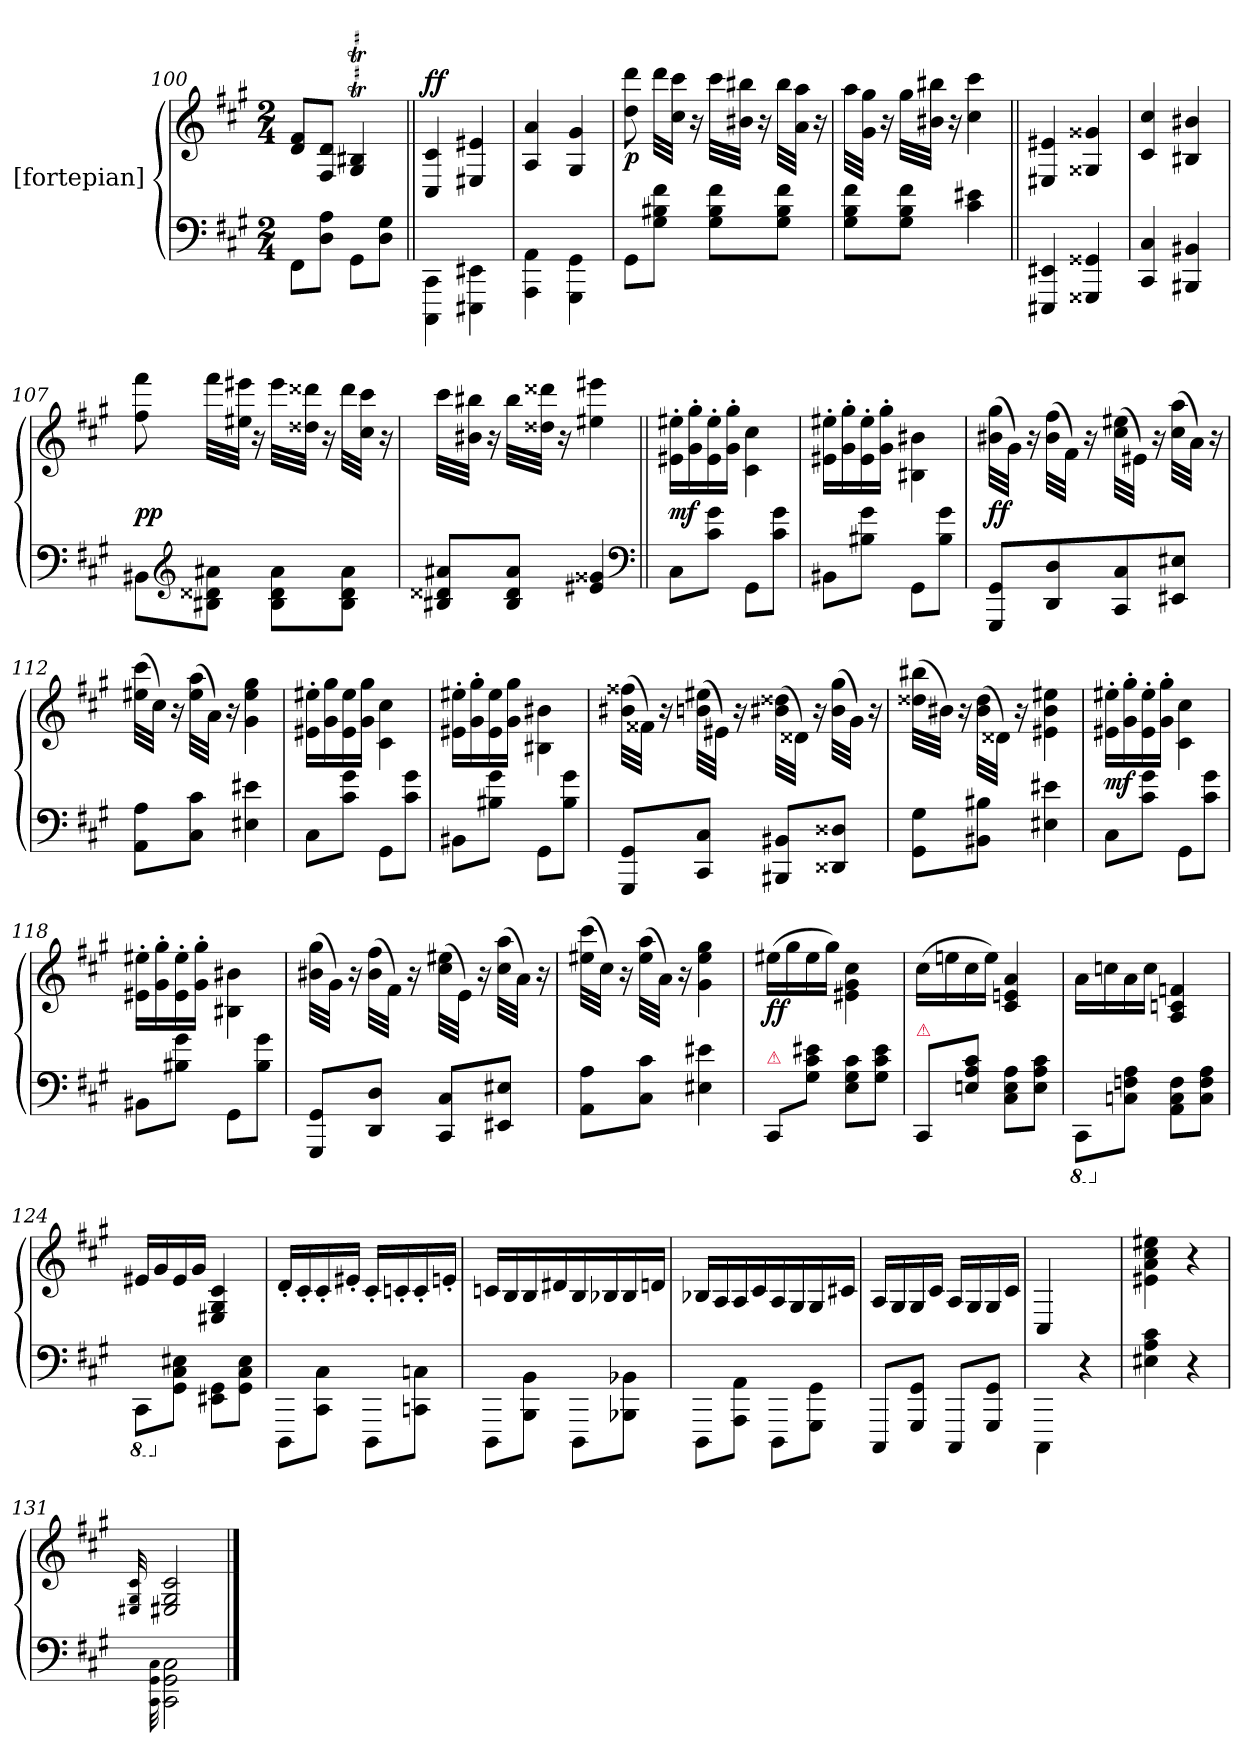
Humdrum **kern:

**kern	**kern	**dynam
*part2	*part1	*part1
*staff2	*staff1	*staff1
*I"[fortepian]	*I"[fortepian]	*
*clefF4	*clefG2	*
*k[f#c#g#]	*k[f#c#g#]	*
*M2/4	*M2/4	*
=100	=100	=100
8FF#\L	8d/ 8f#/L	.
8D\ 8A\J	8F#/ 8d/J	.
8GG#\L	4G#T/ 4B#XT/	.
8D\ 8G#\J	.	.
=101||	=101||	=101||
!	!	!LO:DY:a
4CCC#\ 4CC#\	4C#/ 4c#/	ff
4EEE#X\ 4EE#X\	4E#X/ 4e#X/	.
=102	=102	=102
4AAA\ 4AA\	4A/ 4a/	.
4GGG#\ 4GG#\	4G#/ 4g#/	.
=103	=103	=103
8GG#\L	8dd\ 8ddd\	p
8G#\ 8B#X\ 8f#\J	32ddd\LLL	.
.	32cc#\ 32ccc#\JJJ	.
.	16r	.
8G#\ 8B#\ 8f#\L	32ccc#\LLL	.
.	32b#X\ 32bb#X\JJJ	.
.	16r	.
8G#\ 8B#\ 8f#\J	32bb#\LLL	.
.	32a\ 32aa\JJJ	.
.	16r	.
=104	=104	=104
8G#\ 8B\ 8f#\L	32aa\LLL	.
.	32g#\ 32gg#\JJJ	.
.	16r	.
8G#\ 8B\ 8f#\J	32gg#\LLL	.
.	32b#X\ 32bb#X\JJJ	.
.	16r	.
4c#\ 4e#X\	4cc#\ 4ccc#\	.
=105||	=105||	=105||
4EEE#X/ 4EE#X/	4E#X/ 4e#X/	.
4GGG##X/ 4GG##X/	4G##X/ 4g##X/	.
=106	=106	=106
4CC#/ 4C#/	4c#/ 4cc#/	.
4BBB#X/ 4BB#X/	4B#X/ 4b#X/	.
=107	=107	=107
8BB#X\L	8ff#\ 8fff#\	pp
*clefG2	*	*
8B#X\ 8d##X\ 8a#X\J	32fff#\LLL	.
.	32ee#X\ 32eee#X\JJJ	.
.	16r	.
8B#\ 8d##\ 8a#\L	32eee#\LLL	.
.	32dd##X\ 32ddd##X\JJJ	.
.	16r	.
8B#\ 8d##\ 8a#\J	32ddd##\LLL	.
.	32cc#\ 32ccc#\JJJ	.
.	16r	.
=108	=108	=108
8B#X/ 8d##X/ 8a#X/L	32ccc#\LLL	.
.	32b#X\ 32bb#X\JJJ	.
.	16r	.
8B#/ 8d##/ 8a#/J	32bb#\LLL	.
.	32dd##X\ 32ddd##X\JJJ	.
.	16r	.
4e#X/ 4g##X/	4ee#X\ 4eee#X\	.
*clefF4	*	*
=109||	=109||	=109||
8C#\L	16e#X'\ 16ee#X'\LL	mf
.	16g#'\ 16gg#'\	.
8c#\ 8g#\J	16e#'\ 16ee#'\	.
.	16g#'\ 16gg#'\JJ	.
8GG#\L	4c#\ 4cc#\	.
8c#\ 8g#\J	.	.
=110	=110	=110
8BB#X\L	16e#X'\ 16ee#X'\LL	.
.	16g#'\ 16gg#'\	.
8B#X\ 8g#\J	16e#'\ 16ee#'\	.
.	16g#'\ 16gg#'\JJ	.
8GG#\L	4B#X\ 4b#X\	.
8B#\ 8g#\J	.	.
=111	=111	=111
8GGG#/ 8GG#/L	(32b#X\ 32gg#\LLL	ff
.	32g#\JJJ)	.
.	16r	.
8DD/ 8D/	(32b#\ 32ff#\LLL	.
.	32f#\JJJ)	.
.	16r	.
8CC#/ 8C#/	(32cc#\ 32ee#X\LLL	.
.	32e#X\JJJ)	.
.	16r	.
8EE#X/ 8E#X/J	(32cc#\ 32aa\LLL	.
.	32a\JJJ)	.
.	16r	.
=112	=112	=112
8AA\ 8A\L	(32ee#X\ 32ccc#\LLL	.
.	32cc#\JJJ)	.
.	16r	.
8C#\ 8c#\J	(32ee#\ 32aa\LLL	.
.	32a\JJJ)	.
.	16r	.
4E#X\ 4e#X\	4g#\ 4ee#\ 4gg#\	.
=113	=113	=113
8C#\L	16e#X'\ 16ee#X'\LL	.
.	16g#\ 16gg#\	.
8c#\ 8g#\J	16e#\ 16ee#\	.
.	16g#\ 16gg#\JJ	.
8GG#\L	4c#\ 4cc#\	.
8c#\ 8g#\J	.	.
=114	=114	=114
8BB#X\L	16e#X'\ 16ee#X'\LL	.
.	16g#'\ 16gg#'\	.
8B#X\ 8g#\J	16e#\ 16ee#\	.
.	16g#\ 16gg#\JJ	.
8GG#\L	4B#X\ 4b#X\	.
8B#\ 8g#\J	.	.
=115	=115	=115
8GGG#/ 8GG#/L	(32b#X\ 32ff##X\LLL	.
.	32f##X\JJJ)	.
.	16r	.
8CC#/ 8C#/J	(32bn\ 32ee#X\LLL	.
.	32e#X\JJJ)	.
.	16r	.
8BBB#X/ 8BB#X/L	(32b#X\ 32dd##X\LLL	.
.	32d##X\JJJ)	.
.	16r	.
8DD##X/ 8D##X/J	(32b#\ 32gg#\LLL	.
.	32g#\JJJ)	.
.	16r	.
=116	=116	=116
8GG#\ 8G#\L	(32dd##X\ 32bb#X\LLL	.
.	32b#X\JJJ)	.
.	16r	.
8BB#X\ 8B#X\J	(32b#\ 32dd##\LLL	.
.	32d##X\JJJ)	.
.	16r	.
4E#X\ 4e#X\	4e#X\ 4b#\ 4ee#X\	.
=117	=117	=117
8C#\L	16e#X'\ 16ee#X'\LL	mf
.	16g#'\ 16gg#'\	.
8c#\ 8g#\J	16e#'\ 16ee#'\	.
.	16g#'\ 16gg#'\JJ	.
8GG#\L	4c#\ 4cc#\	.
8c#\ 8g#\J	.	.
=118	=118	=118
8BB#X\L	16e#X'\ 16ee#X'\LL	.
.	16g#'\ 16gg#'\	.
8B#X\ 8g#\J	16e#'\ 16ee#'\	.
.	16g#'\ 16gg#'\JJ	.
8GG#\L	4B#X\ 4b#X\	.
8B#\ 8g#\J	.	.
=119	=119	=119
8GGG#/ 8GG#/L	(32b#X\ 32gg#\LLL	.
.	32g#\JJJ)	.
.	16r	.
8DD/ 8D/J	(32b#\ 32ff#\LLL	.
.	32f#\JJJ)	.
.	16r	.
8CC#/ 8C#/L	(32cc#\ 32ee#X\LLL	.
.	32e\JJJ)	.
.	16r	.
8EE#X/ 8E#X/J	(32cc#\ 32aa\LLL	.
.	32a\JJJ)	.
.	16r	.
=120	=120	=120
8AA\ 8A\L	(32ee#X\ 32ccc#\LLL	.
.	32cc#\JJJ)	.
.	16r	.
8C#\ 8c#\J	(32ee#\ 32aa\LLL	.
.	32a\JJJ)	.
.	16r	.
4E#X\ 4e#X\	4g#\ 4ee#\ 4gg#\	.
=121	=121	=121
!LO:TX:a:color=crimson:t=⚠	!	!
8CC#/L	(16ee#X\LL	ff
.	16gg#\	.
8G#\ 8c#\ 8e#X\J	16ee#\	.
.	16gg#\JJ)	.
8E\ 8G#\ 8c#\L	4e#X\ 4g#\ 4cc#\	.
8G#\ 8c#\ 8e#\J	.	.
=122	=122	=122
!LO:TX:a:color=crimson:t=⚠	!	!
8CC#/L	(16cc#\LL	.
.	16een\	.
8En\ 8A\ 8c#\J	16cc#\	.
.	16ee\JJ)	.
8C#\ 8E\ 8A\L	4c#/ 4en/ 4a/	.
8E\ 8A\ 8c#\J	.	.
=123	=123	=123
*8ba	*	*
8CCC#\L	16a\LL	.
.	16ccn\	.
*X8ba	*	*
8Cn\ 8Fn\ 8A\J	16a\	.
.	16cc\JJ	.
8AA\ 8C\ 8F\L	4A/ 4cn/ 4fn/	.
8C\ 8F\ 8A\J	.	.
=124	=124	=124
*8ba	*	*
8CCC#\L	16e#X/LL	.
.	16g#/	.
*X8ba	*	*
8GG#\ 8C#\ 8E#X\J	16e#/	.
.	16g#/JJ	.
8EE#X\ 8GG#\L	4E#X/ 4G#/ 4c#/	.
8GG#\ 8C#\ 8E#\J	.	.
=125	=125	=125
8DDD\L	16d'/LL	.
.	16c#'/	.
8CC#\ 8C#\J	16c#'/	.
.	16e#X'/JJ	.
8DDD\L	16c#'/LL	.
.	16cn'/	.
8CCn\ 8Cn\J	16c'/	.
.	16en'/JJ	.
=126	=126	=126
8DDD\L	16cn/LL	.
.	16B/	.
8BBB\ 8BB\J	16B/	.
.	16d#X/	.
8DDD\L	16B/	.
.	16B-X/	.
8BBB-X\ 8BB-X\J	16B-/	.
.	16dn/JJ	.
=127	=127	=127
8DDD\L	16B-X/LL	.
.	16A/	.
8AAA\ 8AA\J	16A/	.
.	16c#/	.
8DDD\L	16A/	.
.	16G#/	.
8GGG#\ 8GG#\J	16G#/	.
.	16c#X/JJ	.
=128	=128	=128
8CCC#/L	16A/LL	.
.	16G#/	.
8GGG#/ 8GG#/J	16G#/	.
.	16c#/JJ	.
8CCC#/L	16A/LL	.
.	16G#/	.
8GGG#/ 8GG#/J	16G#/	.
.	16c#/JJ	.
=129	=129	=129
4CCC#\	4C#/	.
4r	4ryy	.
=130	=130	=130
4E#X\ 4A\ 4c#\	4e#X\ 4a\ 4cc#\ 4ee#X\	.
4r	4r	.
=131	=131	=131
32qqCC#\ 32qqGG#\ 32qqC#\	32qqE#X/ 32qqG#/ 32qqc#/	.
2CC#\ 2GG#\ 2C#\	2E#X/ 2G#/ 2c#/	.
==	==	==
*-	*-	*-
